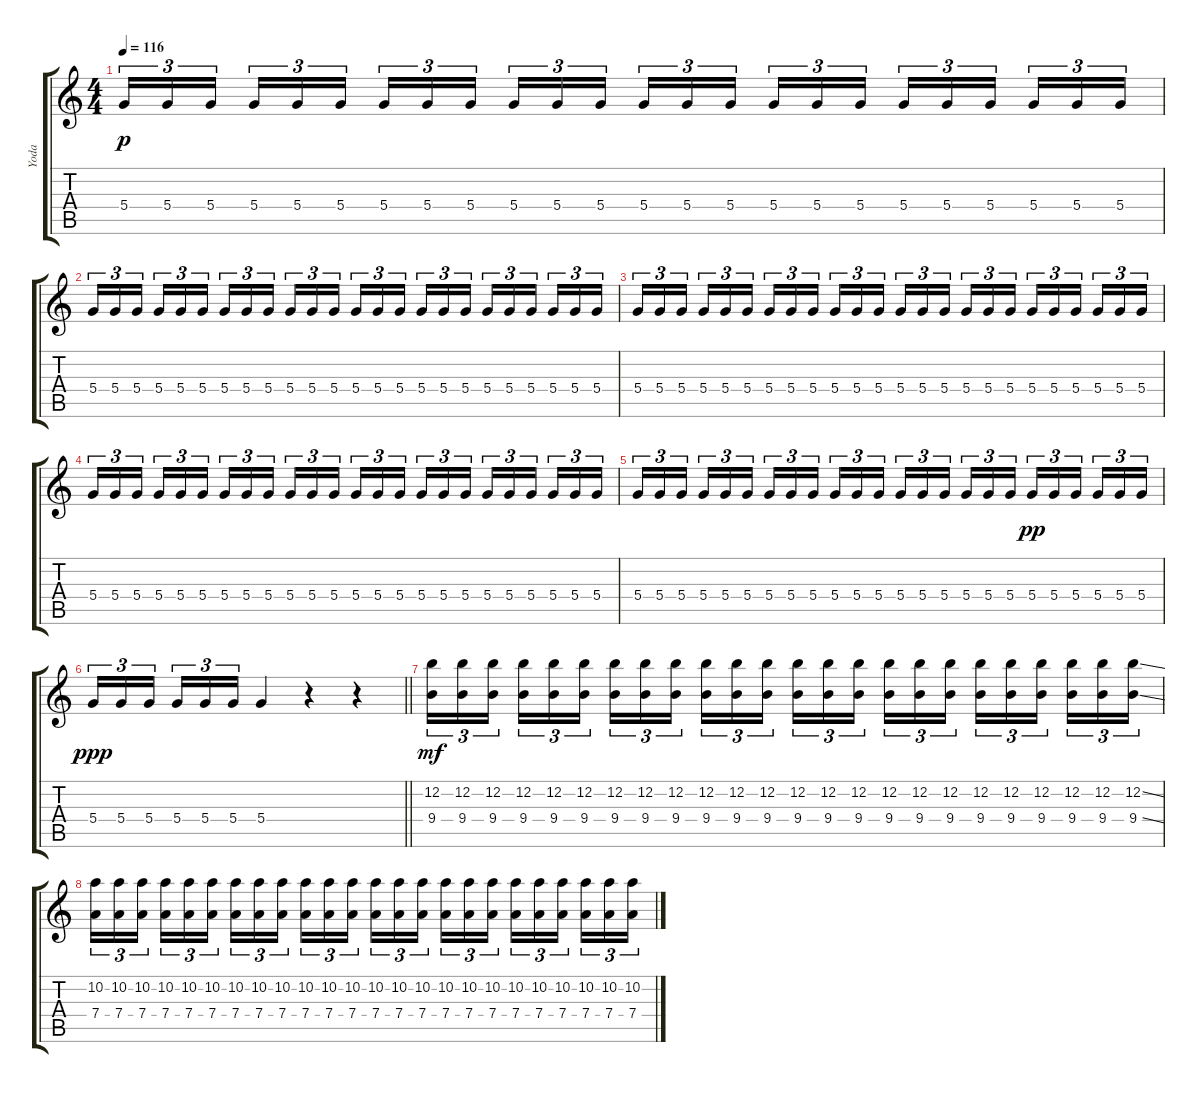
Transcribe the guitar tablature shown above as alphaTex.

\track ("Yoda" "Yoda") {instrument electricguitarjazz}
\staff {score tabs}
\tuning (E4 B3 G3 D3 A2 E2) {hide}
\ts (4 4)
\tempo 116
\clef g2
\ks c
5.4.16{tu (3 2) dy p} 5.4.16{tu (3 2)} 5.4.16{tu (3 2) beam splitsecondary} 5.4.16{tu (3 2)} 5.4.16{tu (3 2)} 5.4.16{tu (3 2)} 5.4.16{tu (3 2)} 5.4.16{tu (3 2)} 5.4.16{tu (3 2) beam splitsecondary} 5.4.16{tu (3 2)} 5.4.16{tu (3 2)} 5.4.16{tu (3 2)} 5.4.16{tu (3 2)} 5.4.16{tu (3 2)} 5.4.16{tu (3 2) beam splitsecondary} 5.4.16{tu (3 2)} 5.4.16{tu (3 2)} 5.4.16{tu (3 2)} 5.4.16{tu (3 2)} 5.4.16{tu (3 2)} 5.4.16{tu (3 2) beam splitsecondary} 5.4.16{tu (3 2)} 5.4.16{tu (3 2)} 5.4.16{tu (3 2)} |
5.4.16{tu (3 2)} 5.4.16{tu (3 2)} 5.4.16{tu (3 2) beam splitsecondary} 5.4.16{tu (3 2)} 5.4.16{tu (3 2)} 5.4.16{tu (3 2)} 5.4.16{tu (3 2)} 5.4.16{tu (3 2)} 5.4.16{tu (3 2) beam splitsecondary} 5.4.16{tu (3 2)} 5.4.16{tu (3 2)} 5.4.16{tu (3 2)} 5.4.16{tu (3 2)} 5.4.16{tu (3 2)} 5.4.16{tu (3 2) beam splitsecondary} 5.4.16{tu (3 2)} 5.4.16{tu (3 2)} 5.4.16{tu (3 2)} 5.4.16{tu (3 2)} 5.4.16{tu (3 2)} 5.4.16{tu (3 2) beam splitsecondary} 5.4.16{tu (3 2)} 5.4.16{tu (3 2)} 5.4.16{tu (3 2)} |
5.4.16{tu (3 2)} 5.4.16{tu (3 2)} 5.4.16{tu (3 2) beam splitsecondary} 5.4.16{tu (3 2)} 5.4.16{tu (3 2)} 5.4.16{tu (3 2)} 5.4.16{tu (3 2)} 5.4.16{tu (3 2)} 5.4.16{tu (3 2) beam splitsecondary} 5.4.16{tu (3 2)} 5.4.16{tu (3 2)} 5.4.16{tu (3 2)} 5.4.16{tu (3 2)} 5.4.16{tu (3 2)} 5.4.16{tu (3 2) beam splitsecondary} 5.4.16{tu (3 2)} 5.4.16{tu (3 2)} 5.4.16{tu (3 2)} 5.4.16{tu (3 2)} 5.4.16{tu (3 2)} 5.4.16{tu (3 2) beam splitsecondary} 5.4.16{tu (3 2)} 5.4.16{tu (3 2)} 5.4.16{tu (3 2)} |
5.4.16{tu (3 2)} 5.4.16{tu (3 2)} 5.4.16{tu (3 2) beam splitsecondary} 5.4.16{tu (3 2)} 5.4.16{tu (3 2)} 5.4.16{tu (3 2)} 5.4.16{tu (3 2)} 5.4.16{tu (3 2)} 5.4.16{tu (3 2) beam splitsecondary} 5.4.16{tu (3 2)} 5.4.16{tu (3 2)} 5.4.16{tu (3 2)} 5.4.16{tu (3 2)} 5.4.16{tu (3 2)} 5.4.16{tu (3 2) beam splitsecondary} 5.4.16{tu (3 2)} 5.4.16{tu (3 2)} 5.4.16{tu (3 2)} 5.4.16{tu (3 2)} 5.4.16{tu (3 2)} 5.4.16{tu (3 2) beam splitsecondary} 5.4.16{tu (3 2)} 5.4.16{tu (3 2)} 5.4.16{tu (3 2)} |
5.4.16{tu (3 2)} 5.4.16{tu (3 2)} 5.4.16{tu (3 2) beam splitsecondary} 5.4.16{tu (3 2)} 5.4.16{tu (3 2)} 5.4.16{tu (3 2)} 5.4.16{tu (3 2)} 5.4.16{tu (3 2)} 5.4.16{tu (3 2) beam splitsecondary} 5.4.16{tu (3 2)} 5.4.16{tu (3 2)} 5.4.16{tu (3 2)} 5.4.16{tu (3 2)} 5.4.16{tu (3 2)} 5.4.16{tu (3 2) beam splitsecondary} 5.4.16{tu (3 2)} 5.4.16{tu (3 2)} 5.4.16{tu (3 2)} 5.4.16{tu (3 2) dy pp} 5.4.16{tu (3 2)} 5.4.16{tu (3 2) beam splitsecondary} 5.4.16{tu (3 2)} 5.4.16{tu (3 2)} 5.4.16{tu (3 2)} |
\barLineRight lightlight
5.4.16{tu (3 2) dy ppp} 5.4.16{tu (3 2)} 5.4.16{tu (3 2) beam splitsecondary} 5.4.16{tu (3 2)} 5.4.16{tu (3 2)} 5.4.16{tu (3 2)} 5.4.4 r.4 r.4 |
\section ("" "")
(12.2 9.4).16{tu (3 2) dy mf} (12.2 9.4).16{tu (3 2)} (12.2 9.4).16{tu (3 2) beam splitsecondary} (12.2 9.4).16{tu (3 2)} (12.2 9.4).16{tu (3 2)} (12.2 9.4).16{tu (3 2)} (12.2 9.4).16{tu (3 2)} (12.2 9.4).16{tu (3 2)} (12.2 9.4).16{tu (3 2) beam splitsecondary} (12.2 9.4).16{tu (3 2)} (12.2 9.4).16{tu (3 2)} (12.2 9.4).16{tu (3 2)} (12.2 9.4).16{tu (3 2)} (12.2 9.4).16{tu (3 2)} (12.2 9.4).16{tu (3 2) beam splitsecondary} (12.2 9.4).16{tu (3 2)} (12.2 9.4).16{tu (3 2)} (12.2 9.4).16{tu (3 2)} (12.2 9.4).16{tu (3 2)} (12.2 9.4).16{tu (3 2)} (12.2 9.4).16{tu (3 2) beam splitsecondary} (12.2 9.4).16{tu (3 2)} (12.2 9.4).16{tu (3 2)} (12.2{ss} 9.4{ss}).16{tu (3 2)} |
(10.2 7.4).16{tu (3 2)} (10.2 7.4).16{tu (3 2)} (10.2 7.4).16{tu (3 2) beam splitsecondary} (10.2 7.4).16{tu (3 2)} (10.2 7.4).16{tu (3 2)} (10.2 7.4).16{tu (3 2)} (10.2 7.4).16{tu (3 2)} (10.2 7.4).16{tu (3 2)} (10.2 7.4).16{tu (3 2) beam splitsecondary} (10.2 7.4).16{tu (3 2)} (10.2 7.4).16{tu (3 2)} (10.2 7.4).16{tu (3 2)} (10.2 7.4).16{tu (3 2)} (10.2 7.4).16{tu (3 2)} (10.2 7.4).16{tu (3 2) beam splitsecondary} (10.2 7.4).16{tu (3 2)} (10.2 7.4).16{tu (3 2)} (10.2 7.4).16{tu (3 2)} (10.2 7.4).16{tu (3 2)} (10.2 7.4).16{tu (3 2)} (10.2 7.4).16{tu (3 2) beam splitsecondary} (10.2 7.4).16{tu (3 2)} (10.2 7.4).16{tu (3 2)} (10.2{ss} 7.4{ss}).16{tu (3 2)}
